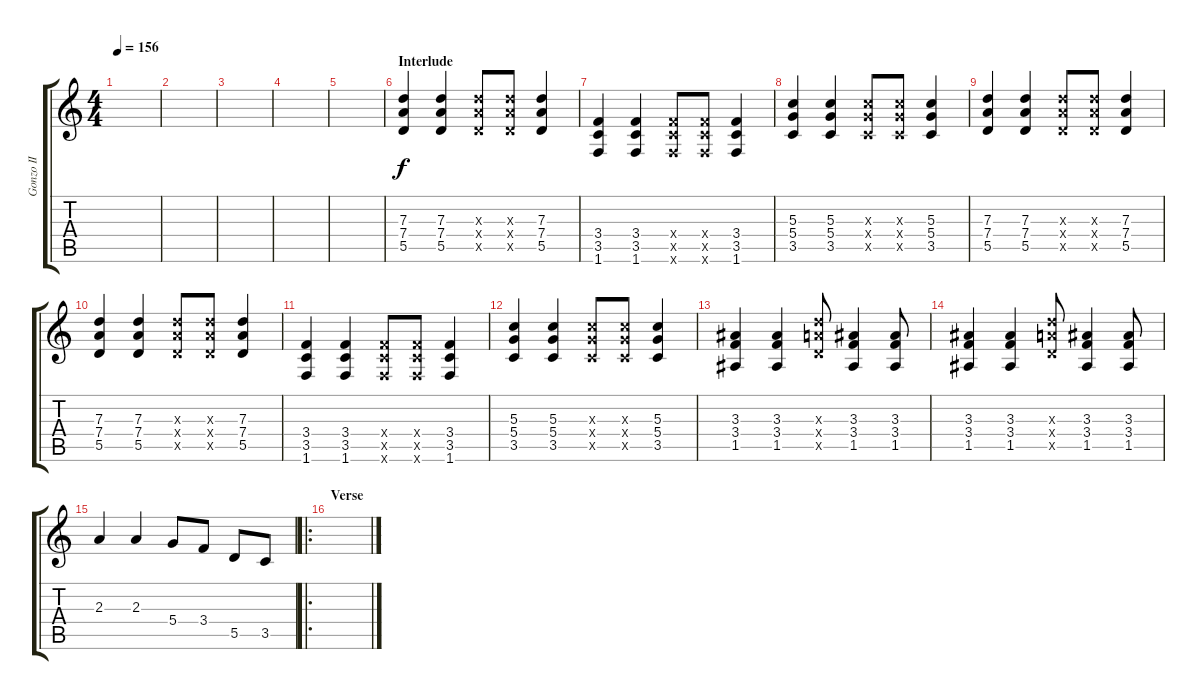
\track ("Gonzo II" "Gonzo II") {instrument overdrivenguitar}
\staff {score tabs}
\tuning (E4 B3 G3 D3 A2 E2) {hide}
\ts (4 4)
\tempo 156
\clef g2
\ks c
|
|
|
|
|
\section ("" "Interlude")
(7.3 7.4 5.5).4 (7.3 7.4 5.5).4 (7.3{x} 7.4{x} 5.5{x}).8 (7.3{x} 7.4{x} 5.5{x}).8 (7.3 7.4 5.5).4 |
(3.4 3.5 1.6).4 (3.4 3.5 1.6).4 (3.4{x} 3.5{x} 1.6{x}).8 (3.4{x} 3.5{x} 1.6{x}).8 (3.4 3.5 1.6).4 |
(5.3 5.4 3.5).4 (5.3 5.4 3.5).4 (5.3{x} 5.4{x} 3.5{x}).8 (5.3{x} 5.4{x} 3.5{x}).8 (5.3 5.4 3.5).4 |
(7.3 7.4 5.5).4 (7.3 7.4 5.5).4 (7.3{x} 7.4{x} 5.5{x}).8 (7.3{x} 7.4{x} 5.5{x}).8 (7.3 7.4 5.5).4 |
(7.3 7.4 5.5).4 (7.3 7.4 5.5).4 (7.3{x} 7.4{x} 5.5{x}).8 (7.3{x} 7.4{x} 5.5{x}).8 (7.3 7.4 5.5).4 |
(3.4 3.5 1.6).4 (3.4 3.5 1.6).4 (3.4{x} 3.5{x} 1.6{x}).8 (3.4{x} 3.5{x} 1.6{x}).8 (3.4 3.5 1.6).4 |
(5.3 5.4 3.5).4 (5.3 5.4 3.5).4 (5.3{x} 5.4{x} 3.5{x}).8 (5.3{x} 5.4{x} 3.5{x}).8 (5.3 5.4 3.5).4 |
(3.3 3.4 1.5).4 (3.3 3.4 1.5).4 (7.3{x} 7.4{x} 5.5{x}).8 (3.3 3.4 1.5).4 (3.3 3.4 1.5).8 |
(3.3 3.4 1.5).4 (3.3 3.4 1.5).4 (7.3{x} 7.4{x} 5.5{x}).8 (3.3 3.4 1.5).4 (3.3 3.4 1.5).8 |
2.3.4 2.3.4 5.4.8 3.4.8 5.5.8 3.5.8 |
\ro
\section ("" "Verse")
